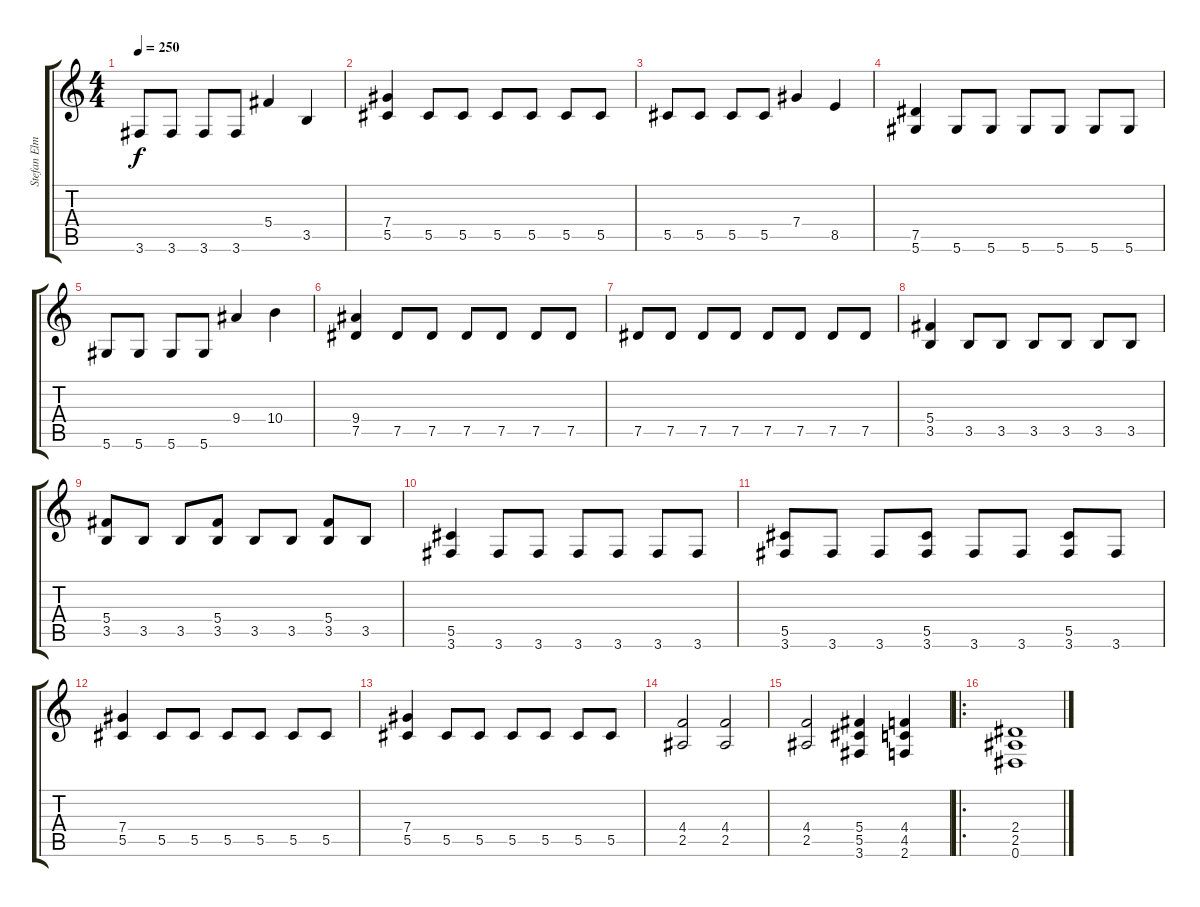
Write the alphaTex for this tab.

\track ("Stefan Elmgren (Rhythm Guitar)" "Stefan Elm") {instrument distortionguitar}
\staff {score tabs}
\tuning (Eb4 Bb3 Gb3 Db3 Ab2 Eb2) {hide}
\ts (4 4)
\tempo 250
\clef g2
\ks c
3.6.8{dy f} 3.6.8 3.6.8 3.6.8 5.4.4 3.5.4 |
(7.4 5.5).4 5.5.8 5.5.8 5.5.8 5.5.8 5.5.8 5.5.8 |
5.5.8 5.5.8 5.5.8 5.5.8 7.4.4 8.5.4 |
(7.5 5.6).4 5.6.8 5.6.8 5.6.8 5.6.8 5.6.8 5.6.8 |
5.6.8 5.6.8 5.6.8 5.6.8 9.4.4 10.4.4 |
(9.4 7.5).4 7.5.8 7.5.8 7.5.8 7.5.8 7.5.8 7.5.8 |
7.5.8 7.5.8 7.5.8 7.5.8 7.5.8 7.5.8 7.5.8 7.5.8 |
(5.4 3.5).4 3.5.8 3.5.8 3.5.8 3.5.8 3.5.8 3.5.8 |
(5.4 3.5).8 3.5.8 3.5.8 (5.4 3.5).8 3.5.8 3.5.8 (5.4 3.5).8 3.5.8 |
(5.5 3.6).4 3.6.8 3.6.8 3.6.8 3.6.8 3.6.8 3.6.8 |
(5.5 3.6).8 3.6.8 3.6.8 (5.5 3.6).8 3.6.8 3.6.8 (5.5 3.6).8 3.6.8 |
(7.4 5.5).4 5.5.8 5.5.8 5.5.8 5.5.8 5.5.8 5.5.8 |
(7.4 5.5).4 5.5.8 5.5.8 5.5.8 5.5.8 5.5.8 5.5.8 |
(4.4 2.5).2 (4.4 2.5).2 |
(4.4 2.5).2 (5.4 5.5 3.6).4 (4.4 4.5 2.6).4 |
\ro
(2.4 2.5 0.6).1
